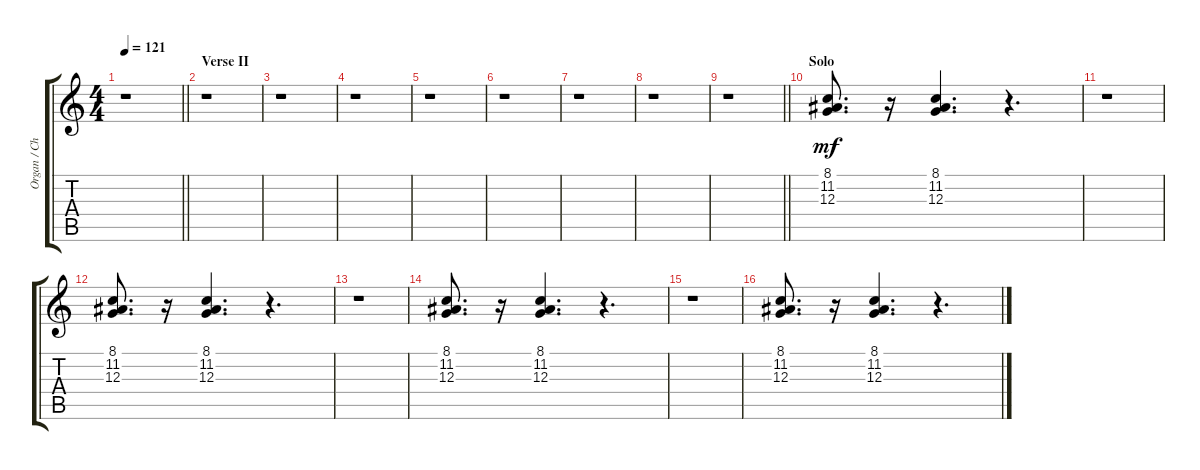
\track ("Organ / Choir" "Organ / Ch") {instrument choiraahs}
\staff {score tabs}
\tuning (E4 B3 G3 D3 A2 E2) {hide}
\ts (4 4)
\tempo 121
\clef g2
\barLineRight lightlight
\ks c
r.1{dy mf} |
\section ("" "Verse II")
r.1 |
r.1 |
r.1 |
r.1 |
r.1 |
r.1 |
r.1 |
\barLineRight lightlight
r.1 |
\section ("" "Solo")
(8.1 11.2 12.3).8{d} r.16 (8.1 11.2 12.3).4{d} r.4{d} |
r.1 |
(8.1 11.2 12.3).8{d} r.16 (8.1 11.2 12.3).4{d} r.4{d} |
r.1 |
(8.1 11.2 12.3).8{d} r.16 (8.1 11.2 12.3).4{d} r.4{d} |
r.1 |
(8.1 11.2 12.3).8{d} r.16 (8.1 11.2 12.3).4{d} r.4{d}
